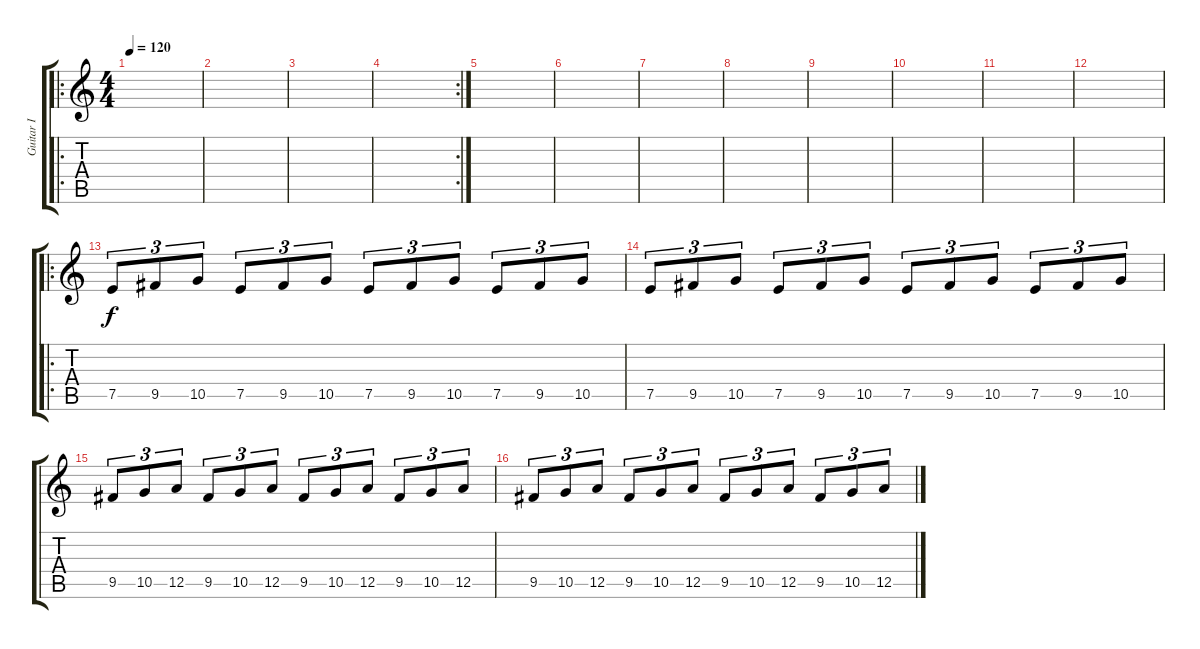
\track ("Guitar I" "Guitar I") {instrument electricguitarclean}
\staff {score tabs}
\tuning (E4 B3 G3 D3 A2 E2) {hide}
\ro
\ts (4 4)
\tempo 120
\clef g2
\ks c
|
|
|
\rc 2
|
|
|
|
|
|
|
|
|
\ro
7.5.8{tu (3 2)} 9.5.8{tu (3 2)} 10.5.8{tu (3 2)} 7.5.8{tu (3 2)} 9.5.8{tu (3 2)} 10.5.8{tu (3 2)} 7.5.8{tu (3 2)} 9.5.8{tu (3 2)} 10.5.8{tu (3 2)} 7.5.8{tu (3 2)} 9.5.8{tu (3 2)} 10.5.8{tu (3 2)} |
7.5.8{tu (3 2)} 9.5.8{tu (3 2)} 10.5.8{tu (3 2)} 7.5.8{tu (3 2)} 9.5.8{tu (3 2)} 10.5.8{tu (3 2)} 7.5.8{tu (3 2)} 9.5.8{tu (3 2)} 10.5.8{tu (3 2)} 7.5.8{tu (3 2)} 9.5.8{tu (3 2)} 10.5.8{tu (3 2)} |
9.5.8{tu (3 2)} 10.5.8{tu (3 2)} 12.5.8{tu (3 2)} 9.5.8{tu (3 2)} 10.5.8{tu (3 2)} 12.5.8{tu (3 2)} 9.5.8{tu (3 2)} 10.5.8{tu (3 2)} 12.5.8{tu (3 2)} 9.5.8{tu (3 2)} 10.5.8{tu (3 2)} 12.5.8{tu (3 2)} |
9.5.8{tu (3 2)} 10.5.8{tu (3 2)} 12.5.8{tu (3 2)} 9.5.8{tu (3 2)} 10.5.8{tu (3 2)} 12.5.8{tu (3 2)} 9.5.8{tu (3 2)} 10.5.8{tu (3 2)} 12.5.8{tu (3 2)} 9.5.8{tu (3 2)} 10.5.8{tu (3 2)} 12.5.8{tu (3 2)}
